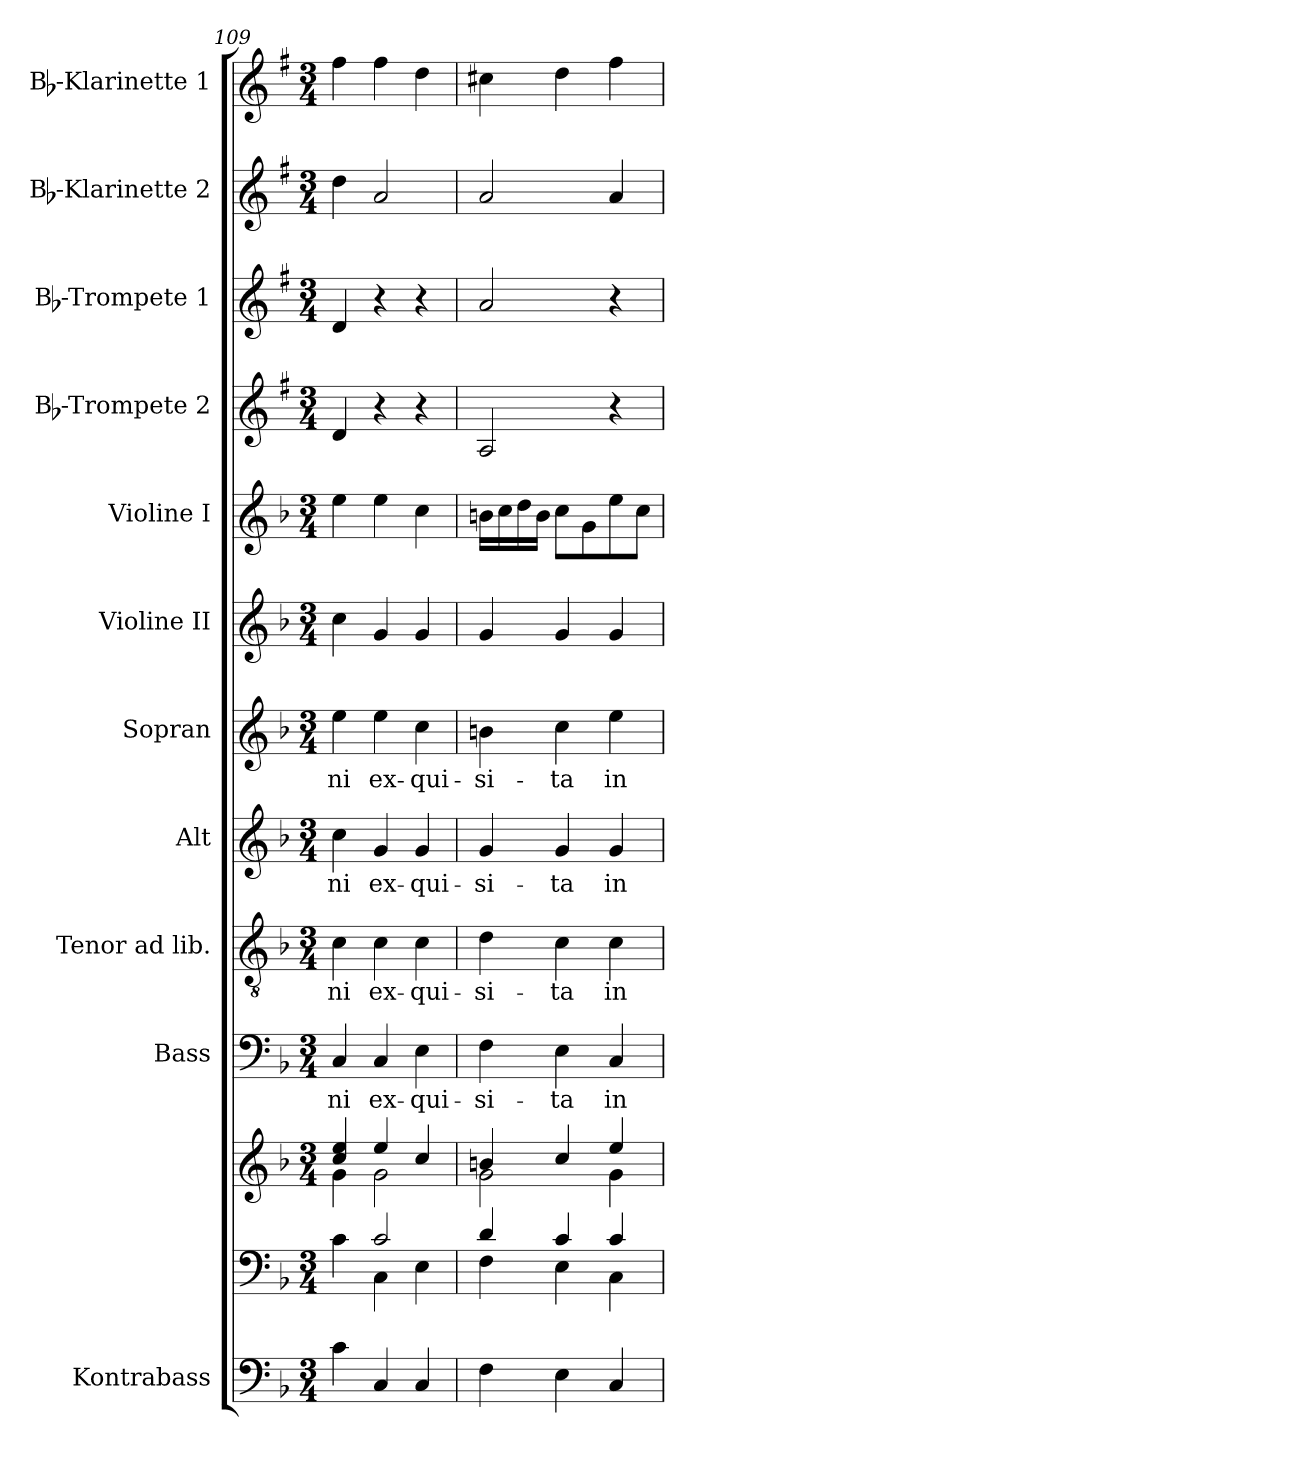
**kern	**kern	**kern	**kern	**text	**kern	**text	**kern	**text	**kern	**text	**kern	**kern	**kern	**kern	**kern	**kern
*part12	*part11	*part11	*part10	*part10	*part9	*part9	*part8	*part8	*part7	*part7	*part6	*part5	*part4	*part3	*part2	*part1
*staff13	*staff12	*staff11	*staff10	*staff10	*staff9	*staff9	*staff8	*staff8	*staff7	*staff7	*staff6	*staff5	*staff4	*staff3	*staff2	*staff1
*I"Kontrabass	*	*	*I"Bass	*	*I"Tenor ad lib.	*	*I"Alt	*	*I"Sopran	*	*I"Violine II	*I"Violine I	*I"Bb-Trompete 2	*I"Bb-Trompete 1	*I"Bb-Klarinette 2	*I"Bb-Klarinette 1
*I'Kb.	*	*	*I'B.	*	*I'T.	*	*I'A.	*	*I'S.	*	*I'Vl. II	*I'Vl. I	*I'Bb Trp. 2	*I'Bb Trp. 1	*I'Bb Kl. 2	*I'Bb Kl. 1
*clefF4	*clefF4	*clefG2	*clefF4	*	*clefGv2	*	*clefG2	*	*clefG2	*	*clefG2	*clefG2	*clefG2	*clefG2	*clefG2	*clefG2
*ITrd7c12	*	*	*	*	*	*	*	*	*	*	*	*	*ITrd1c2	*ITrd1c2	*ITrd1c2	*ITrd1c2
*k[b-]	*k[b-]	*k[b-]	*k[b-]	*	*k[b-]	*	*k[b-]	*	*k[b-]	*	*k[b-]	*k[b-]	*k[b-]	*k[b-]	*k[b-]	*k[b-]
*F:	*F:	*F:	*F:	*	*F:	*	*F:	*	*F:	*	*F:	*F:	*F:	*F:	*F:	*F:
*M3/4	*M3/4	*M3/4	*M3/4	*	*M3/4	*	*M3/4	*	*M3/4	*	*M3/4	*M3/4	*M3/4	*M3/4	*M3/4	*M3/4
=109	=109	=109	=109	=109	=109	=109	=109	=109	=109	=109	=109	=109	=109	=109	=109	=109
*	*^	*^	*	*	*	*	*	*	*	*	*	*	*	*	*	*
!	!	!	!	!	!	!LO:LY:b	!	!LO:LY:b	!	!LO:LY:b	!	!LO:LY:b	!	!	!	!	!	!
4C\	4ryy	4c\	4cc/ 4ee/	4g\	4C/	-ni	4c\	-ni	4cc\	-ni	4ee\	-ni	4cc\	4ee\	4c/	4c/	4cc\	4ee\
!	!	!	!	!	!	!LO:LY:b	!	!LO:LY:b	!	!LO:LY:b	!	!LO:LY:b	!	!	!	!	!	!
4CC/	2c/	4C\	4ee/	2g\	4C/	ex-	4c\	ex-	4g/	ex-	4ee\	ex-	4g/	4ee\	4r	4r	2g/	4ee\
!	!	!	!	!	!	!LO:LY:b	!	!LO:LY:b	!	!LO:LY:b	!	!LO:LY:b	!	!	!	!	!	!
4CC/	.	4E\	4cc/	.	4E\	-qui-	4c\	-qui-	4g/	-qui-	4cc\	-qui-	4g/	4cc\	4r	4r	.	4cc\
=110	=110	=110	=110	=110	=110	=110	=110	=110	=110	=110	=110	=110	=110	=110	=110	=110	=110	=110
!	!	!	!	!	!	!LO:LY:b	!	!LO:LY:b	!	!LO:LY:b	!	!LO:LY:b	!	!	!	!	!	!
4FF\	4d/	4F\	4bn/	2g\	4F\	-si-	4d\	-si-	4g/	-si-	4bn\	-si-	4g/	16bn\LL	2G/	2g/	2g/	4bn\
.	.	.	.	.	.	.	.	.	.	.	.	.	.	16cc\	.	.	.	.
.	.	.	.	.	.	.	.	.	.	.	.	.	.	16dd\	.	.	.	.
.	.	.	.	.	.	.	.	.	.	.	.	.	.	16b\JJ	.	.	.	.
!	!	!	!	!	!	!LO:LY:b	!	!LO:LY:b	!	!LO:LY:b	!	!LO:LY:b	!	!	!	!	!	!
4EE\	4c/	4E\	4cc/	.	4E\	-ta	4c\	-ta	4g/	-ta	4cc\	-ta	4g/	8cc\L	.	.	.	4cc\
.	.	.	.	.	.	.	.	.	.	.	.	.	.	8g\	.	.	.	.
!	!	!	!	!	!	!LO:LY:b	!	!LO:LY:b	!	!LO:LY:b	!	!LO:LY:b	!	!	!	!	!	!
4CC/	4c/	4C\	4ee/	4g\	4C/	in	4c\	in	4g/	in	4ee\	in	4g/	8ee\	4r	4r	4g/	4ee\
.	.	.	.	.	.	.	.	.	.	.	.	.	.	8cc\J	.	.	.	.
*	*v	*v	*	*	*	*	*	*	*	*	*	*	*	*	*	*	*	*
*	*	*v	*v	*	*	*	*	*	*	*	*	*	*	*	*	*	*
=	=	=	=	=	=	=	=	=	=	=	=	=	=	=	=	=
*-	*-	*-	*-	*-	*-	*-	*-	*-	*-	*-	*-	*-	*-	*-	*-	*-
